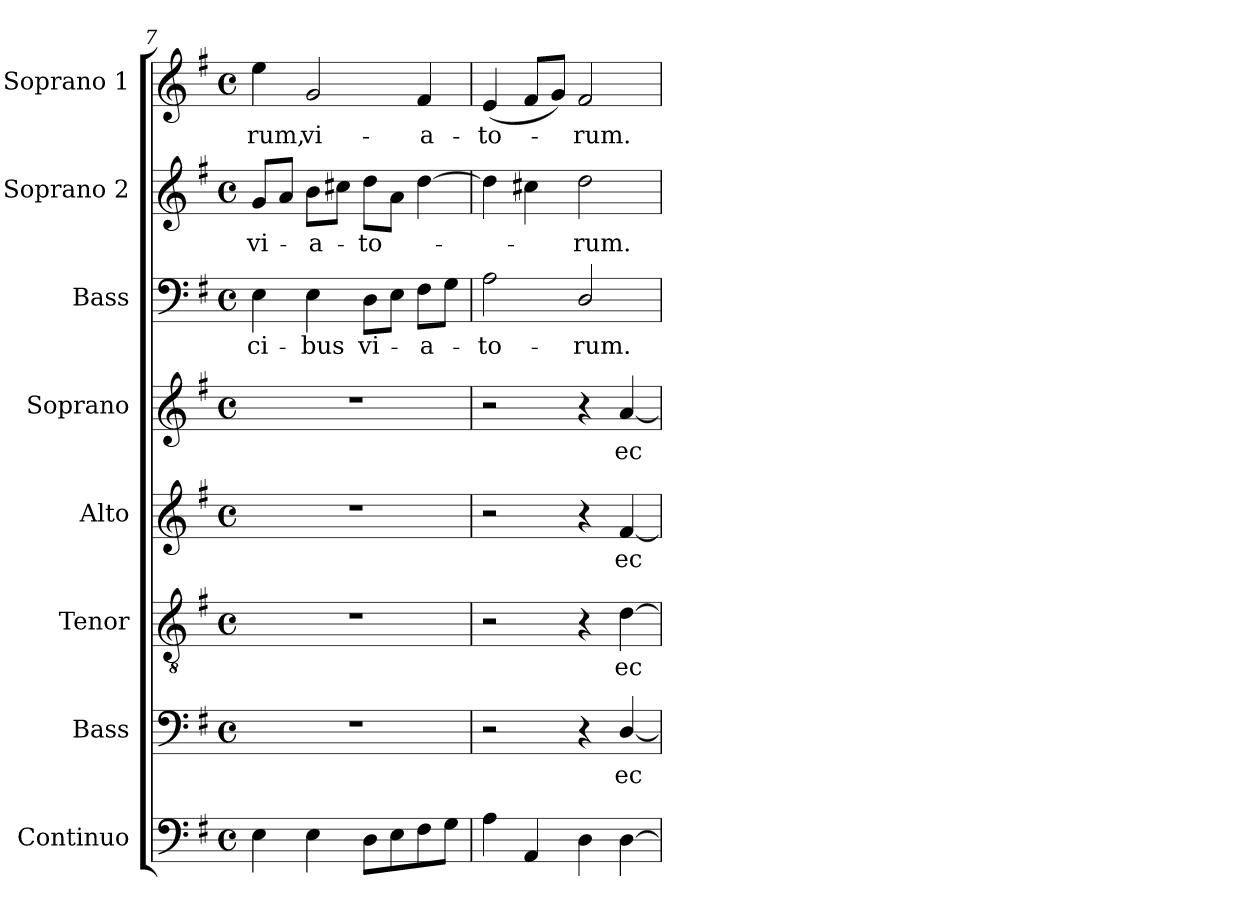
**kern	**kern	**text	**kern	**text	**kern	**text	**kern	**text	**kern	**text	**kern	**text	**kern	**text
*part8	*part7	*part7	*part6	*part6	*part5	*part5	*part4	*part4	*part3	*part3	*part2	*part2	*part1	*part1
*staff8	*staff7	*staff7	*staff6	*staff6	*staff5	*staff5	*staff4	*staff4	*staff3	*staff3	*staff2	*staff2	*staff1	*staff1
*I"Continuo	*I"Bass	*	*I"Tenor	*	*I"Alto	*	*I"Soprano	*	*I"Bass	*	*I"Soprano 2	*	*I"Soprano 1	*
*I'Cont.	*I'B.	*	*I'T.	*	*I'A.	*	*I'S.	*	*I'B.	*	*I'S2.	*	*I'S1.	*
*clefF4	*clefF4	*	*clefGv2	*	*clefG2	*	*clefG2	*	*clefF4	*	*clefG2	*	*clefG2	*
*	*	*	*ITrd7c12	*	*	*	*	*	*	*	*	*	*	*
*k[f#]	*k[f#]	*	*k[f#]	*	*k[f#]	*	*k[f#]	*	*k[f#]	*	*k[f#]	*	*k[f#]	*
*G:	*G:	*	*G:	*	*G:	*	*G:	*	*G:	*	*G:	*	*G:	*
*M4/4	*M4/4	*	*M4/4	*	*M4/4	*	*M4/4	*	*M4/4	*	*M4/4	*	*M4/4	*
*met(c)	*met(c)	*	*met(c)	*	*met(c)	*	*met(c)	*	*met(c)	*	*met(c)	*	*met(c)	*
=7	=7	=7	=7	=7	=7	=7	=7	=7	=7	=7	=7	=7	=7	=7
!	!	!	!	!	!	!	!	!	!	!LO:LY:b:color=#000000	!	!	!	!
!	!	!	!	!	!	!	!	!	!	!	!	!LO:LY:b:color=#000000	!	!
!	!	!	!	!	!	!	!	!	!	!	!	!	!	!LO:LY:b:color=#000000
4Ei\	1r	.	1r	.	1r	.	1r	.	4Ei\	ci-	8gi/L	vi-	4eei\	-rum,
.	.	.	.	.	.	.	.	.	.	.	8ai/J	.	.	.
!	!	!	!	!	!	!	!	!	!	!LO:LY:b:color=#000000	!	!	!	!
!	!	!	!	!	!	!	!	!	!	!	!	!LO:LY:b:color=#000000	!	!
!	!	!	!	!	!	!	!	!	!	!	!	!	!	!LO:LY:b:color=#000000
4Ei\	.	.	.	.	.	.	.	.	4Ei\	-bus	8bi\L	-a-	2gi/	vi-
.	.	.	.	.	.	.	.	.	.	.	8cc#Xi\J	.	.	.
!	!	!	!	!	!	!	!	!	!	!LO:LY:b:color=#000000	!	!	!	!
!	!	!	!	!	!	!	!	!	!	!	!	!LO:LY:b:color=#000000	!	!
8Di\L	.	.	.	.	.	.	.	.	8Di\L	vi-	8ddi\L	-to-	.	.
8Ei\	.	.	.	.	.	.	.	.	8Ei\J	.	8ai\J	.	.	.
!	!	!	!	!	!	!	!	!	!	!LO:LY:b:color=#000000	!	!	!	!
!	!	!	!	!	!	!	!	!	!	!	!	!	!	!LO:LY:b:color=#000000
8F#i\	.	.	.	.	.	.	.	.	8F#i\L	-a-	[>4ddi\	.	4f#i/	-a-
8Gi\J	.	.	.	.	.	.	.	.	8Gi\J	.	.	.	.	.
=8	=8	=8	=8	=8	=8	=8	=8	=8	=8	=8	=8	=8	=8	=8
!	!	!	!	!	!	!	!	!	!	!LO:LY:b:color=#000000	!	!	!	!
!	!	!	!	!	!	!	!	!	!	!	!	!	!	!LO:LY:b:color=#000000
4Ai\	2r	.	2r	.	2r	.	2r	.	2Ai\	-to-	4ddi\]	.	(4ei/	-to-
4AAi/	.	.	.	.	.	.	.	.	.	.	4cc#Xi\	.	8f#i/L	.
.	.	.	.	.	.	.	.	.	.	.	.	.	8gi/J)	.
!	!	!	!	!	!	!	!	!	!	!LO:LY:b:color=#000000	!	!	!	!
!	!	!	!	!	!	!	!	!	!	!	!	!LO:LY:b:color=#000000	!	!
!	!	!	!	!	!	!	!	!	!	!	!	!	!	!LO:LY:b:color=#000000
4Di\	4r	.	4r	.	4r	.	4r	.	2Di/	-rum.	2ddi\	-rum.	2f#i/	-rum.
!	!	!LO:LY:b:color=#000000	!	!	!	!	!	!	!	!	!	!	!	!
!	!	!	!	!LO:LY:b:color=#000000	!	!	!	!	!	!	!	!	!	!
!	!	!	!	!	!	!LO:LY:b:color=#000000	!	!	!	!	!	!	!	!
!	!	!	!	!	!	!	!	!LO:LY:b:color=#000000	!	!	!	!	!	!
[>4Di\	[<4Di/	ec-	[>4Di\	ec-	[<4f#i/	ec-	[<4ai/	ec-	.	.	.	.	.	.
=	=	=	=	=	=	=	=	=	=	=	=	=	=	=
*-	*-	*-	*-	*-	*-	*-	*-	*-	*-	*-	*-	*-	*-	*-
